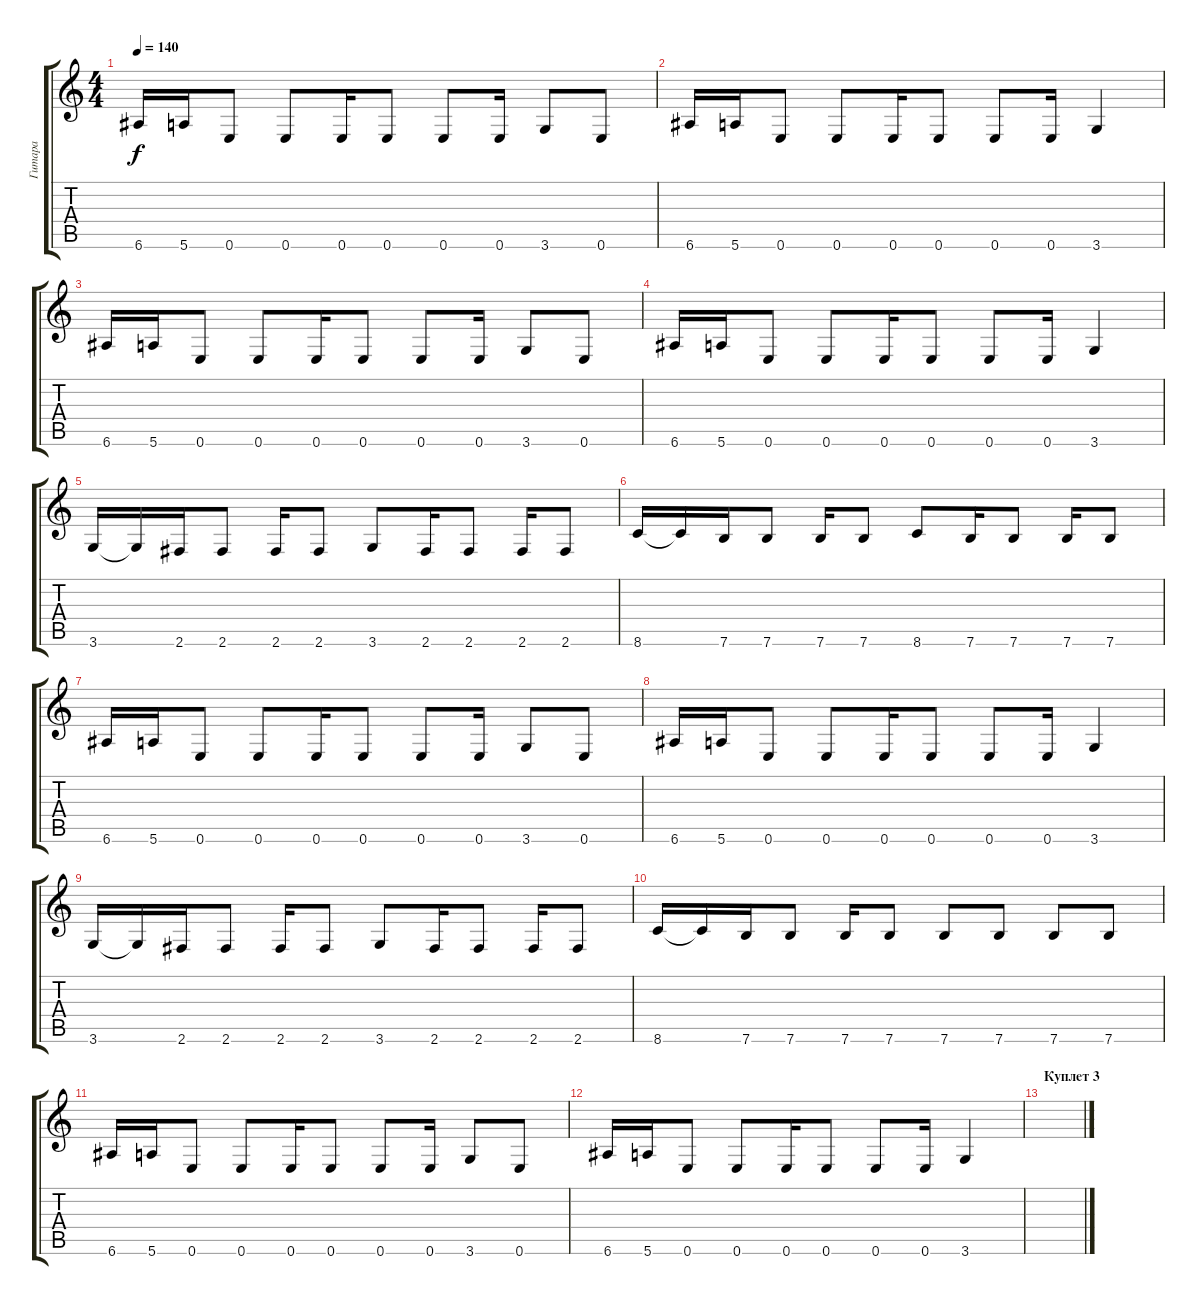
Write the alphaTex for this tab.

\track ("Гитара" "Гитара") {instrument distortionguitar}
\staff {score tabs}
\tuning (E4 B3 G3 D3 A2 E2) {hide}
\ts (4 4)
\tempo 140
\clef g2
\ks c
6.6.16{dy f} 5.6.16 0.6.8 0.6.8 0.6.16 0.6.8 0.6.8 0.6.16 3.6.8 0.6.8 |
6.6.16 5.6.16 0.6.8 0.6.8 0.6.16 0.6.8 0.6.8 0.6.16 3.6.4 |
6.6.16 5.6.16 0.6.8 0.6.8 0.6.16 0.6.8 0.6.8 0.6.16 3.6.8 0.6.8 |
6.6.16 5.6.16 0.6.8 0.6.8 0.6.16 0.6.8 0.6.8 0.6.16 3.6.4 |
3.6.16 3.6{t}.16 2.6.16 2.6.8 2.6.16 2.6.8 3.6.8 2.6.16 2.6.8 2.6.16 2.6.8 |
8.6.16 8.6{t}.16 7.6.16 7.6.8 7.6.16 7.6.8 8.6.8 7.6.16 7.6.8 7.6.16 7.6.8 |
6.6.16 5.6.16 0.6.8 0.6.8 0.6.16 0.6.8 0.6.8 0.6.16 3.6.8 0.6.8 |
6.6.16 5.6.16 0.6.8 0.6.8 0.6.16 0.6.8 0.6.8 0.6.16 3.6.4 |
3.6.16 3.6{t}.16 2.6.16 2.6.8 2.6.16 2.6.8 3.6.8 2.6.16 2.6.8 2.6.16 2.6.8 |
8.6.16 8.6{t}.16 7.6.16 7.6.8 7.6.16 7.6.8 7.6.8 7.6.8 7.6.8 7.6.8 |
6.6.16 5.6.16 0.6.8 0.6.8 0.6.16 0.6.8 0.6.8 0.6.16 3.6.8 0.6.8 |
6.6.16 5.6.16 0.6.8 0.6.8 0.6.16 0.6.8 0.6.8 0.6.16 3.6.4 |
\section ("" "Куплет 3")
